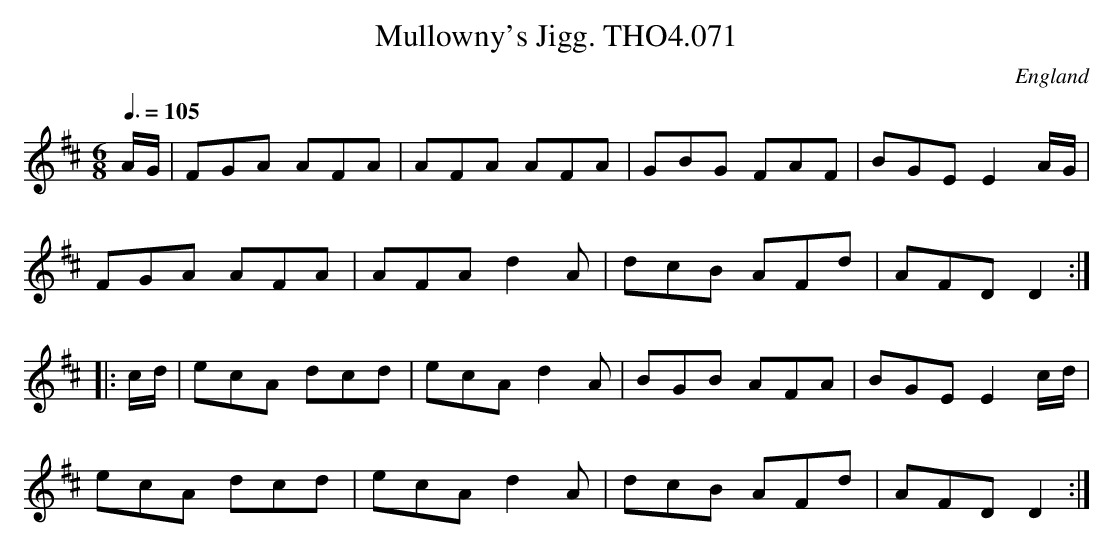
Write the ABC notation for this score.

X:1
T:Mullowny's Jigg. THO4.071
O:England
M:6/8
L:1/8
Q:3/8=105
K:D major
A/G/|FGA AFA|AFA AFA|GBG FAF|BGE E2 A/G/|
FGA AFA|AFA d2 A|dcB AFd|AFD D2:|
|:c/d/|ecA dcd|ecA d2 A|BGB AFA|BGE E2 c/d/|
ecA dcd|ecA d2 A|dcB AFd|AFD D2:|
